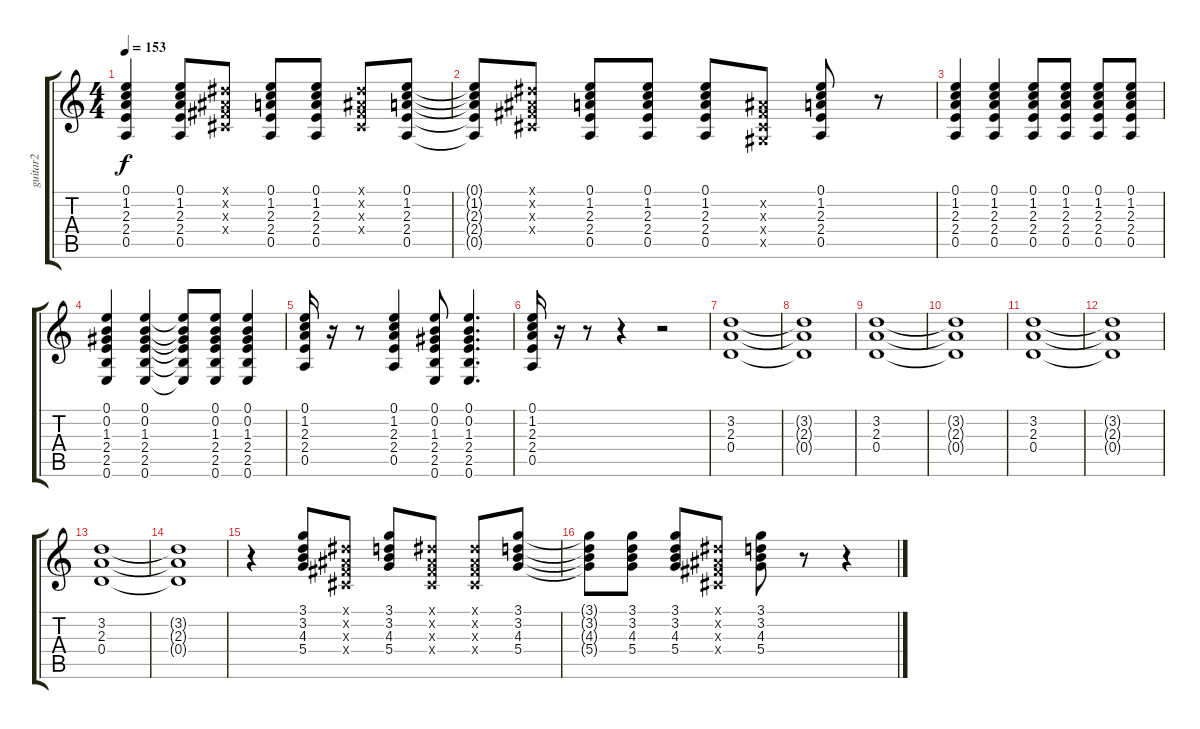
\track ("guitar2" "guitar2") {instrument acousticguitarsteel}
\staff {score tabs}
\tuning (E4 B3 G3 D3 A2 E2) {hide}
\ts (4 4)
\tempo 153
\clef g2
\ks c
(0.1 1.2 2.3 2.4 0.5).4{dy f} (0.1 1.2 2.3 2.4 0.5).8 (-1.1{x} -1.2{x} -1.3{x} -1.4{x}).8 (0.1 1.2 2.3 2.4 0.5).8 (0.1 1.2 2.3 2.4 0.5).8 (-1.1{x} -1.2{x} -1.3{x} -1.4{x}).8 (0.1 1.2 2.3 2.4 0.5).8 |
(0.1{t} 1.2{t} 2.3{t} 2.4{t} 0.5{t}).8 (-1.1{x} -1.2{x} -1.3{x} -1.4{x}).8 (0.1 1.2 2.3 2.4 0.5).8 (0.1 1.2 2.3 2.4 0.5).8 (0.1 1.2 2.3 2.4 0.5).8 (-1.2{x} -1.3{x} -1.4{x} -1.5{x}).8 (0.1 1.2 2.3 2.4 0.5).8 r.8 |
(0.1 1.2 2.3 2.4 0.5).4 (0.1 1.2 2.3 2.4 0.5).4 (0.1 1.2 2.3 2.4 0.5).8 (0.1 1.2 2.3 2.4 0.5).8 (0.1 1.2 2.3 2.4 0.5).8 (0.1 1.2 2.3 2.4 0.5).8 |
(0.1 0.2 1.3 2.4 2.5 0.6).4 (0.1 0.2 1.3 2.4 2.5 0.6).4 (0.1{t} 0.2{t} 1.3{t} 2.4{t} 2.5{t} 0.6{t}).8 (0.1 0.2 1.3 2.4 2.5 0.6).8 (0.1 0.2 1.3 2.4 2.5 0.6).4 |
(0.1 1.2 2.3 2.4 0.5).16 r.16 r.8 (0.1 1.2 2.3 2.4 0.5).4 (0.1 0.2 1.3 2.4 2.5 0.6).8 (0.1 0.2 1.3 2.4 2.5 0.6).4{d} |
(0.1 1.2 2.3 2.4 0.5).16 r.16 r.8 r.4 r.2 |
(3.2 2.3 0.4).1 |
(3.2{t} 2.3{t} 0.4{t}).1 |
(3.2 2.3 0.4).1 |
(3.2{t} 2.3{t} 0.4{t}).1 |
(3.2 2.3 0.4).1 |
(3.2{t} 2.3{t} 0.4{t}).1 |
(3.2 2.3 0.4).1 |
(3.2{t} 2.3{t} 0.4{t}).1 |
r.4 (3.1 3.2 4.3 5.4).8 (-1.1{x} -1.2{x} -1.3{x} -1.4{x}).8 (3.1 3.2 4.3 5.4).8 (-1.1{x} -1.2{x} -1.3{x} -1.4{x}).8 (-1.1{x} -1.2{x} -1.3{x} -1.4{x}).8 (3.1 3.2 4.3 5.4).8 |
(3.1{t} 3.2{t} 4.3{t} 5.4{t}).8 (3.1 3.2 4.3 5.4).8 (3.1 3.2 4.3 5.4).8 (-1.1{x} -1.2{x} -1.3{x} -1.4{x}).8 (3.1 3.2 4.3 5.4).8 r.8 r.4
